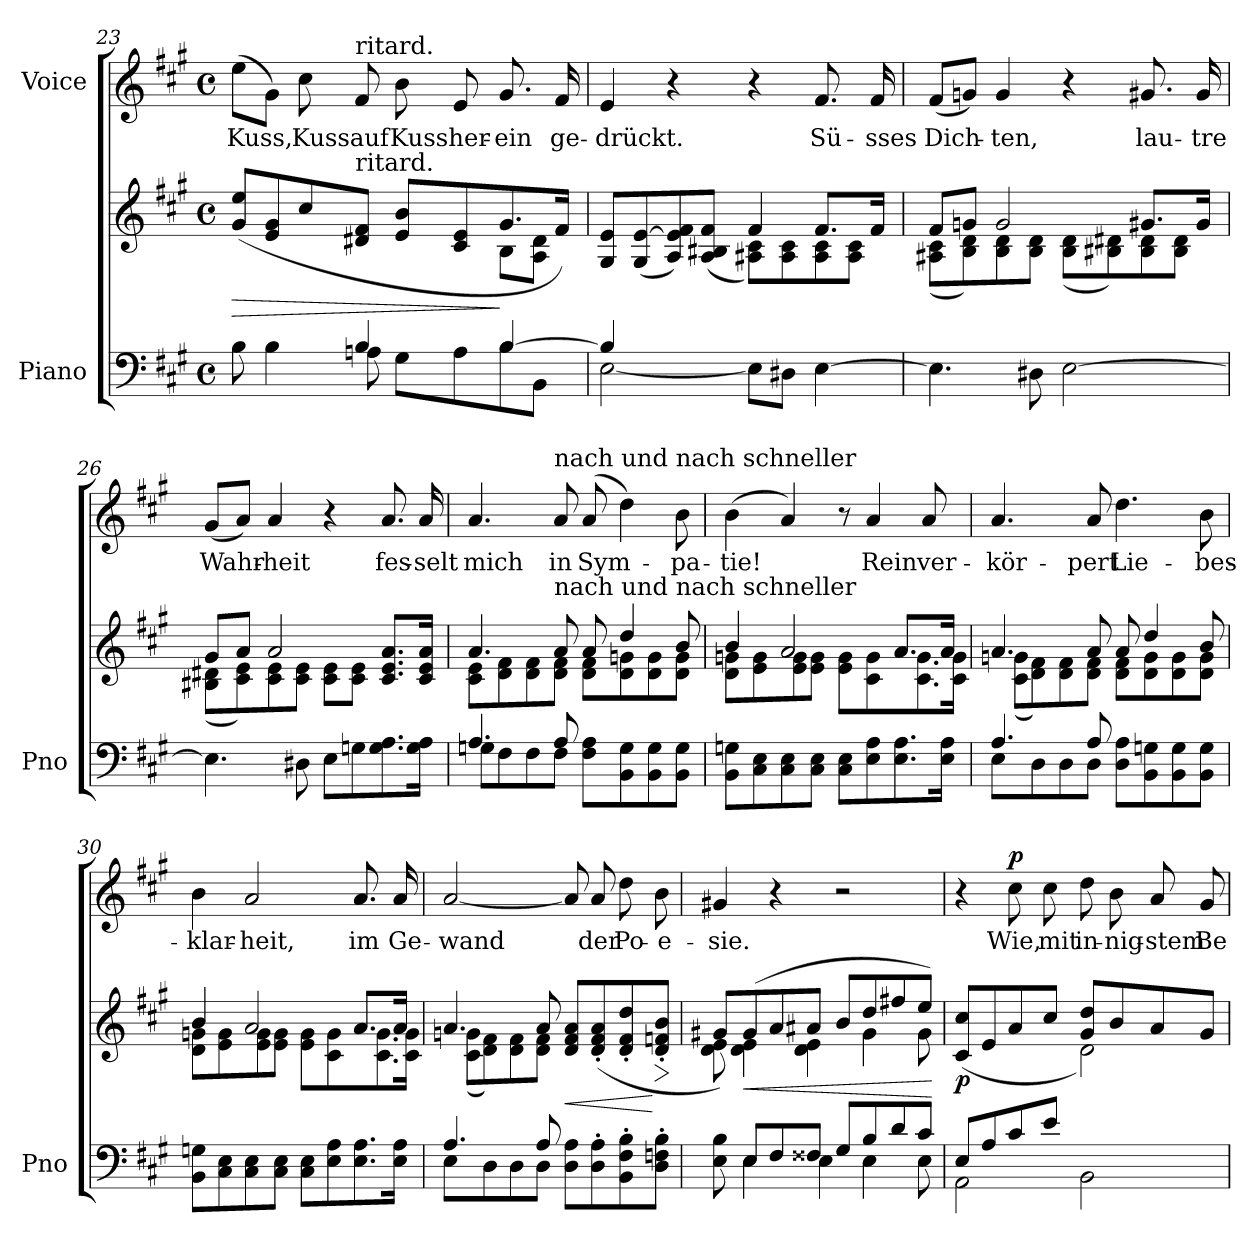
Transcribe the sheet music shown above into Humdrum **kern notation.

**kern	**kern	**dynam	**kern	**text	**dynam
*part2	*part2	*part2	*part1	*part1	*part1
*staff3	*staff2	*staff2/3	*staff1	*staff1	*staff1
*I"Piano	*	*	*I"Voice	*	*
*I'Pno	*	*	*	*	*
*clefF4	*clefG2	*	*clefG2	*	*
*k[f#c#g#]	*k[f#c#g#]	*	*k[f#c#g#]	*	*
*M4/4	*M4/4	*	*M4/4	*	*
*met(c)	*met(c)	*	*met(c)	*	*
=23	=23	=23	=23	=23	=23
*^	*	*	*	*	*
!	!	!	!LO:HP:b	!	!	!
*	*	*^	*	*	*	*
8B\	4ryy	(8g#/ 8ee/L	2ryy	>	(8ee\L	Kuss,	.
4B\	.	8e/ 8g#/	.	.	8g#\J)	.	.
.	8ryy	8cc#/	.	.	8cc#\	Kuss	.
!	!	!	!	!	!LO:TX:a:t=ritard.	!	!
!	!	!LO:TX:a:t=ritard.	!	!	!	!	!
4B/	8An\	8d#X/ 8f#/J	.	.	8f#/	auf	.
.	8G#\L	8e/ 8b/L	4ryy	.	8b\	Kuss	.
8ryy	8A\	8c#/ 8e/	.	.	8e/	her-	.
[4B/	8B\	8.g#/	8B\L	]	8.g#/	-ein	.
.	8BB\J	.	8A\ 8d#\J	.	.	.	.
.	.	16f#/Jk)	.	.	16f#/	ge-	.
=24	=24	=24	=24	=24	=24	=24	=24
4B/]	[2E\	8G#/ 8e/L	2ryy	.	4e/	-drückt.	.
.	.	(<8G#/ [<8e/	.	.	.	.	.
4ryy	.	8A/ 8e/] 8f#/)	.	.	4r	.	.
.	.	(8A/ 8B#X/ 8f#/J	.	.	.	.	.
8E\L]	2ryy	4f#/	8A#X\ 8c#\L)	.	4r	.	.
8D#X\J	.	.	8A#\ 8c#\	.	.	.	.
[4E\	.	8.f#/L	8A#\ 8c#\	.	8.f#/	Sü-	.
.	.	.	8A#\ 8c#\J	.	.	.	.
.	.	16f#/Jk	.	.	16f#/	-sses	.
*v	*v	*	*	*	*	*	*
=25	=25	=25	=25	=25	=25	=25
4.E\]	8f#/L	(8A#X\ 8c#\L	.	(8f#/L	Dich-	.
.	8gn/J	8B\ 8d\)	.	8gn/J)	.	.
.	2g/	8B\ 8d\	.	4g/	-ten,	.
8D#X\	.	8B\ 8d\J	.	.	.	.
[2E\	.	(8B\ 8d\L	.	4r	.	.
.	.	8B#X\ 8d#X\)	.	.	.	.
.	8.g#X/L	8B#\ 8d#\	.	8.g#X/	lau-	.
.	.	8B#\ 8d#\J	.	.	.	.
.	16g#/Jk	.	.	16g#/	-tre	.
=26	=26	=26	=26	=26	=26	=26
4.E\]	8g#/L	(8B#X\ 8d#X\L	.	(8g#/L	Wahr-	.
.	8a/J	8c#\ 8e\)	.	8a/J)	.	.
.	2a/	8c#\ 8e\	.	4a/	-heit	.
8D#X\	.	8c#\ 8e\J	.	.	.	.
8E\L	.	8c#\ 8e\L	.	4r	.	.
8Gn\	.	8c#\ 8e\J	.	.	.	.
8.G\ 8.A\	8.c#/ 8.e/ 8.a/L	4ryy	.	8.a/	fes-	.
16G\ 16A\Jk	16c#/ 16e/ 16a/Jk	.	.	16a/	-selt	.
=27	=27	=27	=27	=27	=27	=27
*^	*	*	*	*	*	*
4.A/	8Gn\L	4.a/	8c#\ 8e\L	.	4.a/	mich	.
.	8F#\	.	8d\ 8f#\	.	.	.	.
.	8F#\	.	8d\ 8f#\	.	.	.	.
!	!	!	!	!	!LO:TX:a:t=nach und nach schneller	!	!
!	!	!LO:TX:a:t=nach und nach schneller	!	!	!	!	!
8A/	8F#\J	8a/	8d\ 8f#\J	.	8a/	in	.
8F#\ 8A\L	2ryy	8a/	8d\ 8f#\L	.	(8a/	Sym-	.
8BB\ 8G\	.	4dd/	8d\ 8gn\	.	4dd\)	.	.
8BB\ 8G\	.	.	8d\ 8g\	.	.	.	.
8BB\ 8G\J	.	8b/	8d\ 8g\J	.	8b\	-pa-	.
*v	*v	*	*	*	*	*	*
=28	=28	=28	=28	=28	=28	=28
8BB\ 8Gn\L	4b/	8d\ 8gn\L	.	(4b\	-tie!	.
8C#\ 8E\	.	8e\ 8g\	.	.	.	.
8C#\ 8E\	2a/	8e\ 8g\	.	4a/)	.	.
8C#\ 8E\J	.	8e\ 8g\J	.	.	.	.
8C#\ 8E\L	.	8e\ 8g\L	.	8r	.	.
8E\ 8A\	.	8c#\ 8g\	.	4a/	Rein	.
8.E\ 8.A\	8.a/L	8.c#\ 8.g\	.	.	.	.
.	.	.	.	8a/	ver-	.
16E\ 16A\Jk	16a/Jk	16c#\ 16g\Jk	.	.	.	.
=29	=29	=29	=29	=29	=29	=29
*^	*	*	*	*	*	*
4.A/	8E\L	4.a/	(8c#\ 8gn\L	.	4.a/	-kör-	.
.	8D\	.	8d\ 8f#\)	.	.	.	.
.	8D\	.	8d\ 8f#\	.	.	.	.
8A/	8D\J	8a/	8d\ 8f#\J	.	8a/	-pert	.
8D\ 8A\L	2ryy	8a/	8d\ 8f#\L	.	4.dd\	Lie-	.
8BB\ 8Gn\	.	4dd/	8d\ 8g\	.	.	.	.
8BB\ 8G\	.	.	8d\ 8g\	.	.	.	.
8BB\ 8G\J	.	8b/	8d\ 8g\J	.	8b\	-bes-	.
*v	*v	*	*	*	*	*	*
=30	=30	=30	=30	=30	=30	=30
8BB\ 8Gn\L	4b/	8d\ 8gn\L	.	4b\	-klar-	.
8C#\ 8E\	.	8e\ 8g\	.	.	.	.
8C#\ 8E\	2a/	8e\ 8g\	.	2a/	-heit,	.
8C#\ 8E\J	.	8e\ 8g\J	.	.	.	.
8C#\ 8E\L	.	8e\ 8g\L	.	.	.	.
8E\ 8A\	.	8c#\ 8g\	.	.	.	.
8.E\ 8.A\	8.a/L	8.c#\ 8.g\	.	8.a/	im	.
16E\ 16A\Jk	16a/Jk	16c#\ 16g\Jk	.	16a/	Ge-	.
=31	=31	=31	=31	=31	=31	=31
*^	*	*	*	*	*	*
4.A/	8E\L	4.a/	(8c#\ 8gn\L	.	[2a/	-wand	.
.	8D\	.	8d\ 8f#\)	.	.	.	.
.	8D\	.	8d\ 8f#\	.	.	.	.
8A/	8D\J	8a/	8d\ 8f#\J	.	.	.	.
!	!	!	!	!LO:HP:b	!	!	!
8D\ 8A\L	2ryy	8d/ 8f#/ 8a/L	2ryy	<	8a/]	.	.
8D\' 8A\'	.	(>8d/'> 8f#/'> 8a/'>	.	.	8a/	der	.
8BB\' 8F#\' 8B\'	.	8d/'> 8f#/'> 8dd/'>	.	.	8dd\	Po-	.
!	!	!	!	!LO:HP:n=1:b	!	!	!
8D\' 8Fn\' 8B\'J	.	8d/'> 8fn/'> 8b/'>J	.	[ >	8b\	-e-	.
*v	*v	*	*	*	*	*	*
*	*v	*v	*	*	*	*
.	.	]	.	.	.
=32	=32	=32	=32	=32	=32
*^	*^	*	*	*	*
8E\ 8B\	8ryy	8g#X/L)	8d\ 8e\	.	4g#X/	-sie.	.
!	!	!	!	!LO:HP:b	!	!	!
8E/L	4E\	(8g#/	4d\ 4e\	<	.	.	.
8F#/	.	8a/	.	.	4r	.	.
8F##X/J	4E\	8a#X/J	4d\ 4e\	.	.	.	.
8G#/L	.	8b/L	.	.	2r	.	.
8B/	4E\	8dd/	4g#\	.	.	.	.
8d/	.	8ff#X/	.	.	.	.	.
8c#/J	8E\	8ee/J)	8g#\	.	.	.	.
*v	*v	*	*	*	*	*	*
*	*v	*v	*	*	*	*
.	.	[	.	.	.
=33	=33	=33	=33	=33	=33
*^	*^	*	*	*	*
!	!	!	!	!LO:DY:b	!	!	!
(<8E/L	2AA\	(8c#/ 8cc#/L	2ryy	p	4r	.	.
8A/	.	8e/	.	.	.	.	.
!	!	!	!	!	!	!	!LO:DY:a
8c#/	.	8a/	.	.	8cc#\	Wie,	p
8e/J	.	8cc#/J	.	.	8cc#\	mit	.
2ryy	2BB\	8g#/ 8dd/L	2d\)	.	8dd\	in-	.
.	.	8b/	.	.	8b\	-nig-	.
.	.	8a/	.	.	8a/	-stem	.
.	.	8g#/J)	.	.	8g#/	Be-	.
*v	*v	*	*	*	*	*	*
*	*v	*v	*	*	*	*
=	=	=	=	=	=
*-	*-	*-	*-	*-	*-
